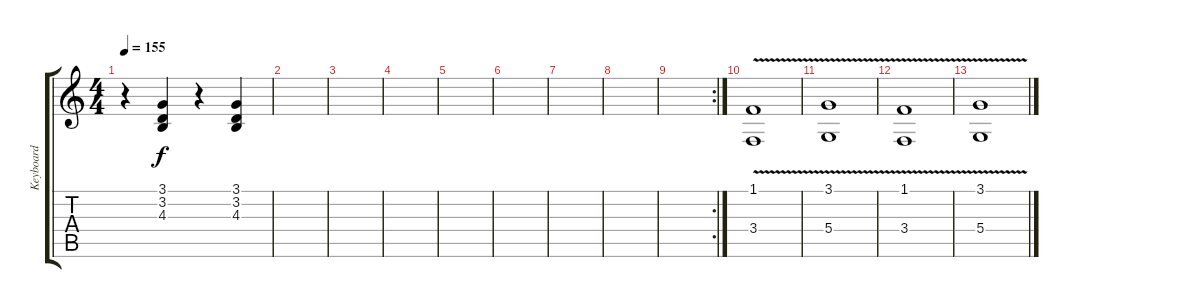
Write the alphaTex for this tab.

\track ("Keyboard" "Keyboard") {instrument drawbarorgan}
\staff {score tabs}
\tuning (E4 B3 G3 D3 A2 E2) {hide}
\ts (4 4)
\tempo 155
\clef g2
\ks c
r.4{dy f} (3.1 3.2 4.3).4 r.4 (3.1 3.2 4.3).4 |
|
|
|
|
|
|
|
\rc 2
|
(1.1{v} 3.4).1 |
(3.1{v} 5.4).1 |
(1.1{v} 3.4).1 |
(3.1{v} 5.4).1
